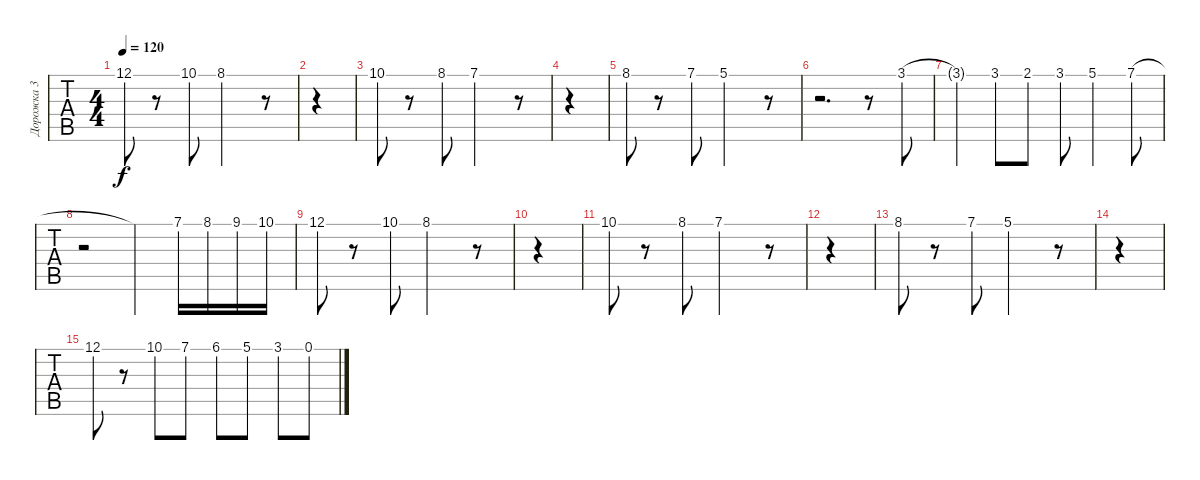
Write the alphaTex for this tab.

\track ("Дорожка 3" "Дорожка 3") {instrument trumpet}
\staff {tabs}
\tuning (E4 B3 G3 D3 A2 E2) {hide}
\ts (4 4)
\tempo 120
\clef g2
\ks c
12.1.8{dy f} r.8 10.1.8 8.1.2 r.8 |
|
10.1.8 r.8 8.1.8 7.1.2 r.8 |
|
8.1.8 r.8 7.1.8 5.1.2 r.8 |
r.2{d} r.8 3.1.8 |
3.1{t}.4 3.1.8 2.1.8 3.1.8 5.1.4 7.1.8 |
r.2 7.1{t}.4 7.1.16 8.1.16 9.1.16 10.1.16 |
12.1.8 r.8 10.1.8 8.1.2 r.8 |
|
10.1.8 r.8 8.1.8 7.1.2 r.8 |
|
8.1.8 r.8 7.1.8 5.1.2 r.8 |
|
12.1.8 r.8 10.1.8 7.1.8 6.1.8 5.1.8 3.1.8 0.1.8
